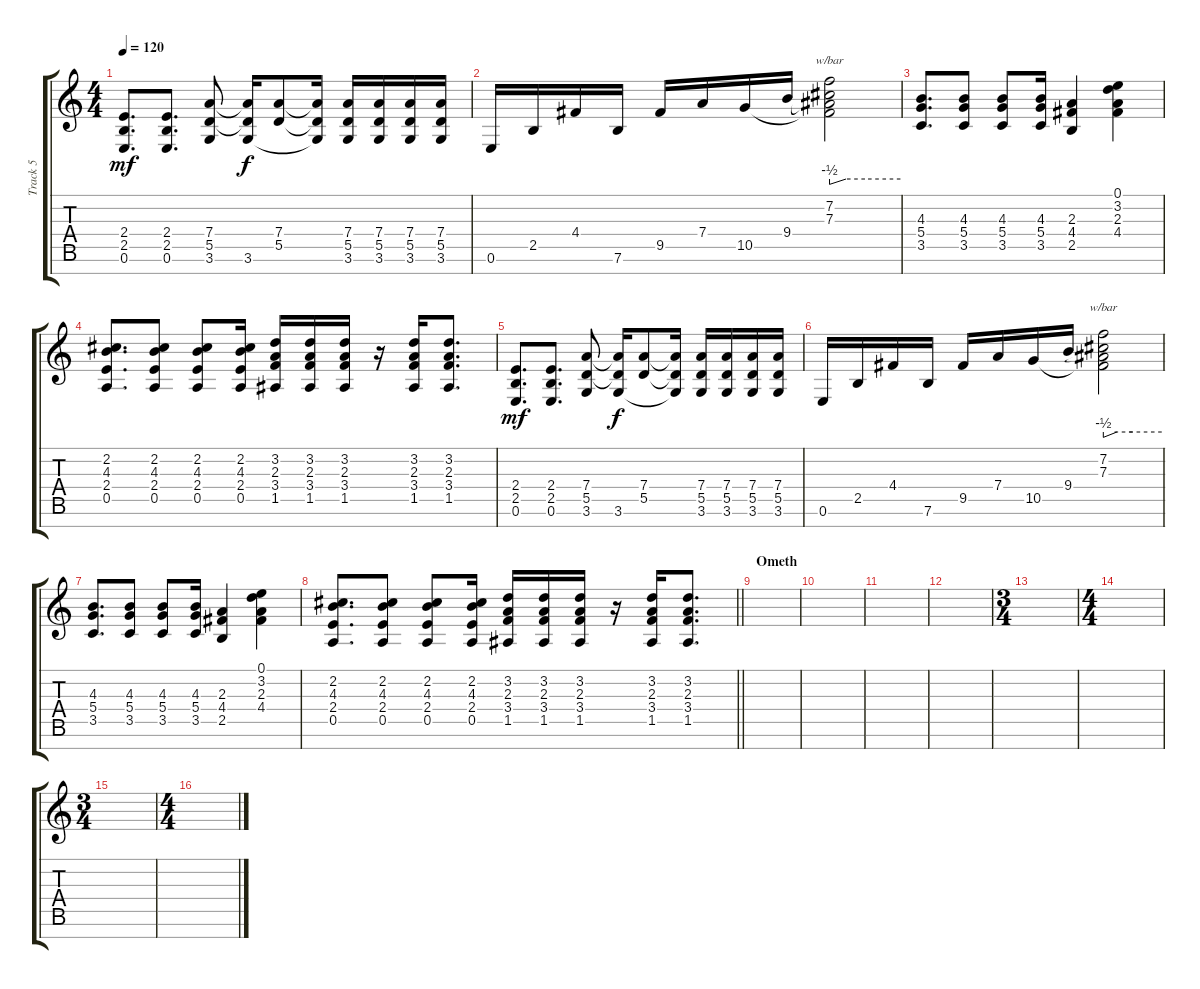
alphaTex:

\track ("Track 5" "Track 5") {instrument distortionguitar}
\staff {score tabs}
\tuning (E4 B3 G3 D3 A2 E2 B1) {hide}
\ts (4 4)
\tempo 120
\clef g2
\ks c
(2.4 2.5 0.6).8{d dy mf} (2.4 2.5 0.6).8{d} (7.4 5.5 3.6).8 (7.4{t} 5.5{t} 3.6).16{dy f} (7.4 5.5).8 (7.4{t} 5.5{t} 3.6{t}).16 (7.4 5.5 3.6).16 (7.4 5.5 3.6).16 (7.4 5.5 3.6).16 (7.4 5.5 3.6).16 |
0.6.16 2.5.16 4.4.16 7.6.16 9.5.16 7.4.16 10.5.16 9.4.16 (7.2 7.3 9.4{t} 10.5{t}).2{tbe (custom default 0 -2 14 0 30 0 60 0)} |
(4.3 5.4 3.5).8{d} (4.3 5.4 3.5).8 (4.3 5.4 3.5).8 (4.3 5.4 3.5).16 (2.3 4.4 2.5).4 (0.1 3.2 2.3 4.4).4 |
(2.2 4.3 2.4 0.5).8{d} (2.2 4.3 2.4 0.5).8 (2.2 4.3 2.4 0.5).8 (2.2 4.3 2.4 0.5).16 (3.2 2.3 3.4 1.5).16 (3.2 2.3 3.4 1.5).16 (3.2 2.3 3.4 1.5).16 r.16 (3.2 2.3 3.4 1.5).16 (3.2 2.3 3.4 1.5).8{d} |
(2.4 2.5 0.6).8{d dy mf} (2.4 2.5 0.6).8{d} (7.4 5.5 3.6).8 (7.4{t} 5.5{t} 3.6).16{dy f} (7.4 5.5).8 (7.4{t} 5.5{t} 3.6{t}).16 (7.4 5.5 3.6).16 (7.4 5.5 3.6).16 (7.4 5.5 3.6).16 (7.4 5.5 3.6).16 |
0.6.16 2.5.16 4.4.16 7.6.16 9.5.16 7.4.16 10.5.16 9.4.16 (7.2 7.3 9.4{t} 10.5{t}).2{tbe (custom default 0 -2 14 0 30 0 60 0)} |
(4.3 5.4 3.5).8{d} (4.3 5.4 3.5).8 (4.3 5.4 3.5).8 (4.3 5.4 3.5).16 (2.3 4.4 2.5).4 (0.1 3.2 2.3 4.4).4 |
\barLineRight lightlight
(2.2 4.3 2.4 0.5).8{d} (2.2 4.3 2.4 0.5).8 (2.2 4.3 2.4 0.5).8 (2.2 4.3 2.4 0.5).16 (3.2 2.3 3.4 1.5).16 (3.2 2.3 3.4 1.5).16 (3.2 2.3 3.4 1.5).16 r.16 (3.2 2.3 3.4 1.5).16 (3.2 2.3 3.4 1.5).8{d} |
\section ("" "Ometh")
|
|
|
|
\ts (3 4)
|
\ts (4 4)
|
\ts (3 4)
|
\ts (4 4)
